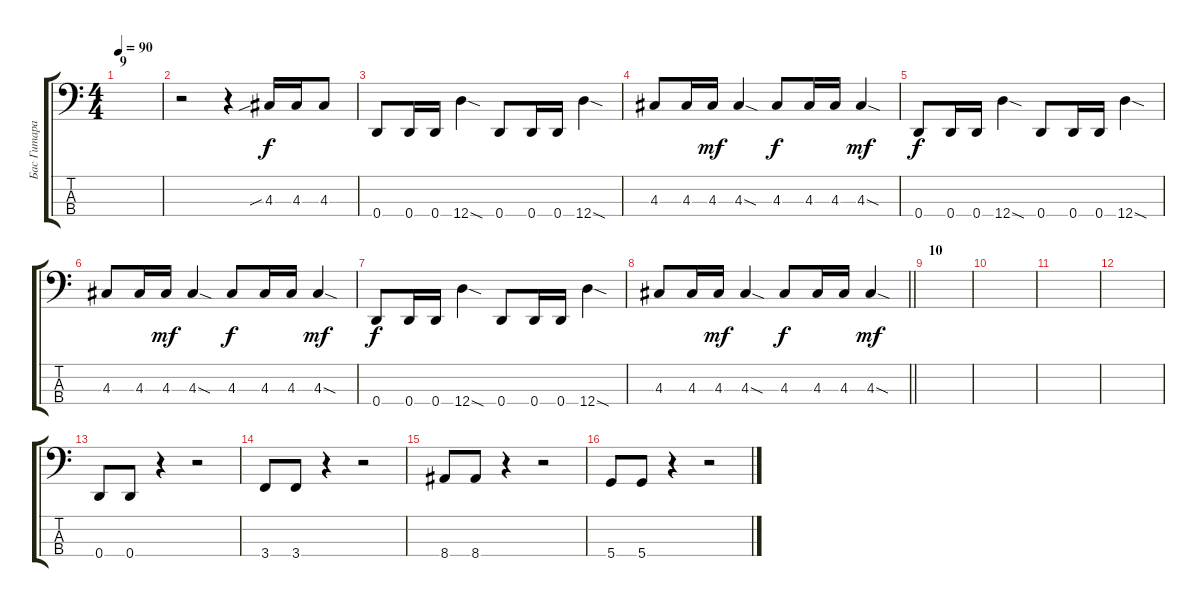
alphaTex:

\track ("Бас Гитара" "Бас Гитара") {instrument electricbassfinger}
\staff {score tabs}
\tuning (G2 D2 A1 D1) {hide}
\ts (4 4)
\section ("" "9")
\tempo 90
\clef f4
\ks c
|
r.2 r.4 4.3{sib}.16 4.3.16 4.3.8 |
0.4.8 0.4.16 0.4.16 12.4{sod}.4 0.4.8 0.4.16 0.4.16 12.4{sod}.4 |
4.3.8 4.3.16 4.3.16{dy mf} 4.3{sod}.4 4.3.8{dy f} 4.3.16 4.3.16 4.3{sod}.4{dy mf} |
0.4.8{dy f} 0.4.16 0.4.16 12.4{sod}.4 0.4.8 0.4.16 0.4.16 12.4{sod}.4 |
4.3.8 4.3.16 4.3.16{dy mf} 4.3{sod}.4 4.3.8{dy f} 4.3.16 4.3.16 4.3{sod}.4{dy mf} |
0.4.8{dy f} 0.4.16 0.4.16 12.4{sod}.4 0.4.8 0.4.16 0.4.16 12.4{sod}.4 |
\barLineRight lightlight
4.3.8 4.3.16 4.3.16{dy mf} 4.3{sod}.4 4.3.8{dy f} 4.3.16 4.3.16 4.3{sod}.4{dy mf} |
\section ("" "10")
|
|
|
|
0.4.8 0.4.8 r.4 r.2 |
3.4.8 3.4.8 r.4 r.2 |
8.4.8 8.4.8 r.4 r.2 |
5.4.8 5.4.8 r.4 r.2
